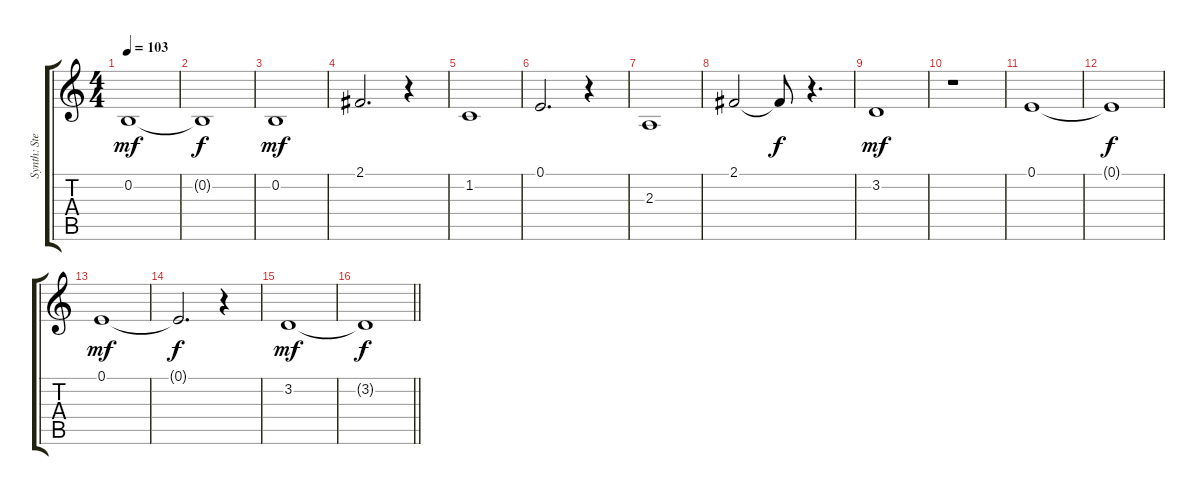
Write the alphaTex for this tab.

\track ("Synth: Sterling" "Synth: Ste") {instrument pad7halo}
\staff {score tabs}
\tuning (E4 B3 G3 D3 A2 E2) {hide}
\ts (4 4)
\tempo 103
\clef g2
\ks c
0.2.1{dy mf} |
0.2{t}.1{dy f} |
0.2.1{dy mf} |
2.1.2{d} r.4 |
1.2.1 |
0.1.2{d} r.4 |
2.3.1 |
2.1.2 2.1{t}.8{dy f} r.4{d} |
3.2.1{dy mf} |
r.1 |
0.1.1 |
0.1{t}.1{dy f} |
0.1.1{dy mf} |
0.1{t}.2{d dy f} r.4 |
3.2.1{dy mf} |
\barLineRight lightlight
3.2{t}.1{dy f}
